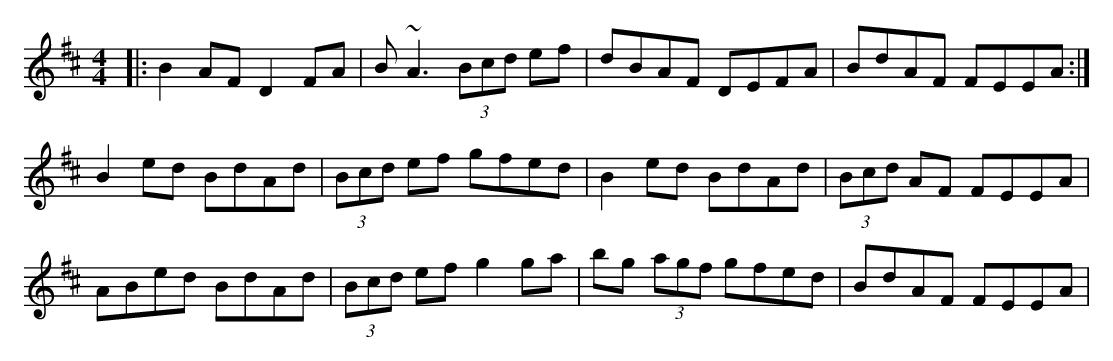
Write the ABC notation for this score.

X:1
M:4/4
K:Edor
|:B2 AF D2 FA|B~A3 (3Bcd ef|dBAF DEFA|BdAF FEEA:|
B2 ed BdAd|(3Bcd ef gfed|B2 ed BdAd|(3Bcd AF FEEA|
ABed BdAd|(3Bcd ef g2 ga|bg (3agf gfed|BdAF FEEA|
